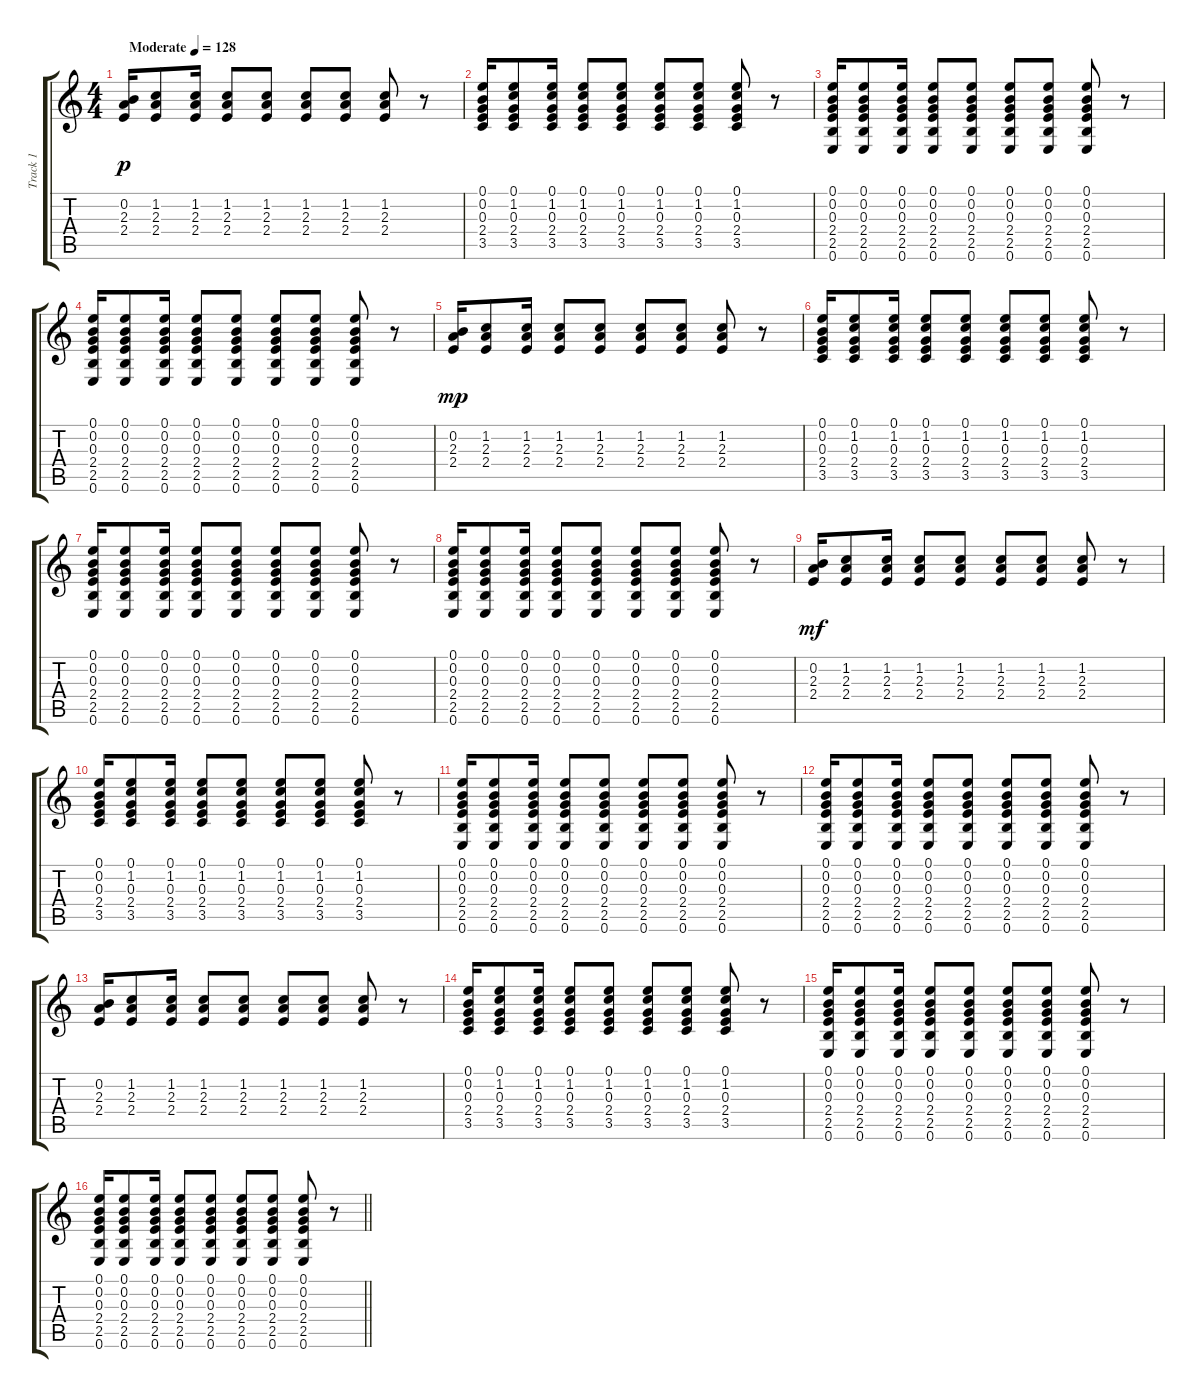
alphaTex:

\track ("Track 1" "Track 1") {instrument acousticguitarsteel}
\staff {score tabs}
\tuning (E4 B3 G3 D3 A2 E2) {hide}
\ts (4 4)
\tempo (128 "Moderate")
\clef g2
\ks c
(0.2 2.3 2.4).16{dy p instrument acousticguitarsteel} (1.2 2.3 2.4).8 (1.2 2.3 2.4).16 (1.2 2.3 2.4).8 (1.2 2.3 2.4).8 (1.2 2.3 2.4).8 (1.2 2.3 2.4).8 (1.2 2.3 2.4).8 r.8 |
(0.1 0.2 0.3 2.4 3.5).16 (0.1 1.2 0.3 2.4 3.5).8 (0.1 1.2 0.3 2.4 3.5).16 (0.1 1.2 0.3 2.4 3.5).8 (0.1 1.2 0.3 2.4 3.5).8 (0.1 1.2 0.3 2.4 3.5).8 (0.1 1.2 0.3 2.4 3.5).8 (0.1 1.2 0.3 2.4 3.5).8 r.8 |
(0.1 0.2 0.3 2.4 2.5 0.6).16 (0.1 0.2 0.3 2.4 2.5 0.6).8 (0.1 0.2 0.3 2.4 2.5 0.6).16 (0.1 0.2 0.3 2.4 2.5 0.6).8 (0.1 0.2 0.3 2.4 2.5 0.6).8 (0.1 0.2 0.3 2.4 2.5 0.6).8 (0.1 0.2 0.3 2.4 2.5 0.6).8 (0.1 0.2 0.3 2.4 2.5 0.6).8 r.8 |
(0.1 0.2 0.3 2.4 2.5 0.6).16 (0.1 0.2 0.3 2.4 2.5 0.6).8 (0.1 0.2 0.3 2.4 2.5 0.6).16 (0.1 0.2 0.3 2.4 2.5 0.6).8 (0.1 0.2 0.3 2.4 2.5 0.6).8 (0.1 0.2 0.3 2.4 2.5 0.6).8 (0.1 0.2 0.3 2.4 2.5 0.6).8 (0.1 0.2 0.3 2.4 2.5 0.6).8 r.8 |
(0.2 2.3 2.4).16{dy mp} (1.2 2.3 2.4).8 (1.2 2.3 2.4).16 (1.2 2.3 2.4).8 (1.2 2.3 2.4).8 (1.2 2.3 2.4).8 (1.2 2.3 2.4).8 (1.2 2.3 2.4).8 r.8 |
(0.1 0.2 0.3 2.4 3.5).16 (0.1 1.2 0.3 2.4 3.5).8 (0.1 1.2 0.3 2.4 3.5).16 (0.1 1.2 0.3 2.4 3.5).8 (0.1 1.2 0.3 2.4 3.5).8 (0.1 1.2 0.3 2.4 3.5).8 (0.1 1.2 0.3 2.4 3.5).8 (0.1 1.2 0.3 2.4 3.5).8 r.8 |
(0.1 0.2 0.3 2.4 2.5 0.6).16 (0.1 0.2 0.3 2.4 2.5 0.6).8 (0.1 0.2 0.3 2.4 2.5 0.6).16 (0.1 0.2 0.3 2.4 2.5 0.6).8 (0.1 0.2 0.3 2.4 2.5 0.6).8 (0.1 0.2 0.3 2.4 2.5 0.6).8 (0.1 0.2 0.3 2.4 2.5 0.6).8 (0.1 0.2 0.3 2.4 2.5 0.6).8 r.8 |
(0.1 0.2 0.3 2.4 2.5 0.6).16 (0.1 0.2 0.3 2.4 2.5 0.6).8 (0.1 0.2 0.3 2.4 2.5 0.6).16 (0.1 0.2 0.3 2.4 2.5 0.6).8 (0.1 0.2 0.3 2.4 2.5 0.6).8 (0.1 0.2 0.3 2.4 2.5 0.6).8 (0.1 0.2 0.3 2.4 2.5 0.6).8 (0.1 0.2 0.3 2.4 2.5 0.6).8 r.8 |
(0.2 2.3 2.4).16{dy mf} (1.2 2.3 2.4).8 (1.2 2.3 2.4).16 (1.2 2.3 2.4).8 (1.2 2.3 2.4).8 (1.2 2.3 2.4).8 (1.2 2.3 2.4).8 (1.2 2.3 2.4).8 r.8 |
(0.1 0.2 0.3 2.4 3.5).16 (0.1 1.2 0.3 2.4 3.5).8 (0.1 1.2 0.3 2.4 3.5).16 (0.1 1.2 0.3 2.4 3.5).8 (0.1 1.2 0.3 2.4 3.5).8 (0.1 1.2 0.3 2.4 3.5).8 (0.1 1.2 0.3 2.4 3.5).8 (0.1 1.2 0.3 2.4 3.5).8 r.8 |
(0.1 0.2 0.3 2.4 2.5 0.6).16 (0.1 0.2 0.3 2.4 2.5 0.6).8 (0.1 0.2 0.3 2.4 2.5 0.6).16 (0.1 0.2 0.3 2.4 2.5 0.6).8 (0.1 0.2 0.3 2.4 2.5 0.6).8 (0.1 0.2 0.3 2.4 2.5 0.6).8 (0.1 0.2 0.3 2.4 2.5 0.6).8 (0.1 0.2 0.3 2.4 2.5 0.6).8 r.8 |
(0.1 0.2 0.3 2.4 2.5 0.6).16 (0.1 0.2 0.3 2.4 2.5 0.6).8 (0.1 0.2 0.3 2.4 2.5 0.6).16 (0.1 0.2 0.3 2.4 2.5 0.6).8 (0.1 0.2 0.3 2.4 2.5 0.6).8 (0.1 0.2 0.3 2.4 2.5 0.6).8 (0.1 0.2 0.3 2.4 2.5 0.6).8 (0.1 0.2 0.3 2.4 2.5 0.6).8 r.8 |
(0.2 2.3 2.4).16 (1.2 2.3 2.4).8 (1.2 2.3 2.4).16 (1.2 2.3 2.4).8 (1.2 2.3 2.4).8 (1.2 2.3 2.4).8 (1.2 2.3 2.4).8 (1.2 2.3 2.4).8 r.8 |
(0.1 0.2 0.3 2.4 3.5).16 (0.1 1.2 0.3 2.4 3.5).8 (0.1 1.2 0.3 2.4 3.5).16 (0.1 1.2 0.3 2.4 3.5).8 (0.1 1.2 0.3 2.4 3.5).8 (0.1 1.2 0.3 2.4 3.5).8 (0.1 1.2 0.3 2.4 3.5).8 (0.1 1.2 0.3 2.4 3.5).8 r.8 |
(0.1 0.2 0.3 2.4 2.5 0.6).16 (0.1 0.2 0.3 2.4 2.5 0.6).8 (0.1 0.2 0.3 2.4 2.5 0.6).16 (0.1 0.2 0.3 2.4 2.5 0.6).8 (0.1 0.2 0.3 2.4 2.5 0.6).8 (0.1 0.2 0.3 2.4 2.5 0.6).8 (0.1 0.2 0.3 2.4 2.5 0.6).8 (0.1 0.2 0.3 2.4 2.5 0.6).8 r.8 |
\barLineRight lightlight
(0.1 0.2 0.3 2.4 2.5 0.6).16 (0.1 0.2 0.3 2.4 2.5 0.6).8 (0.1 0.2 0.3 2.4 2.5 0.6).16 (0.1 0.2 0.3 2.4 2.5 0.6).8 (0.1 0.2 0.3 2.4 2.5 0.6).8 (0.1 0.2 0.3 2.4 2.5 0.6).8 (0.1 0.2 0.3 2.4 2.5 0.6).8 (0.1 0.2 0.3 2.4 2.5 0.6).8 r.8
